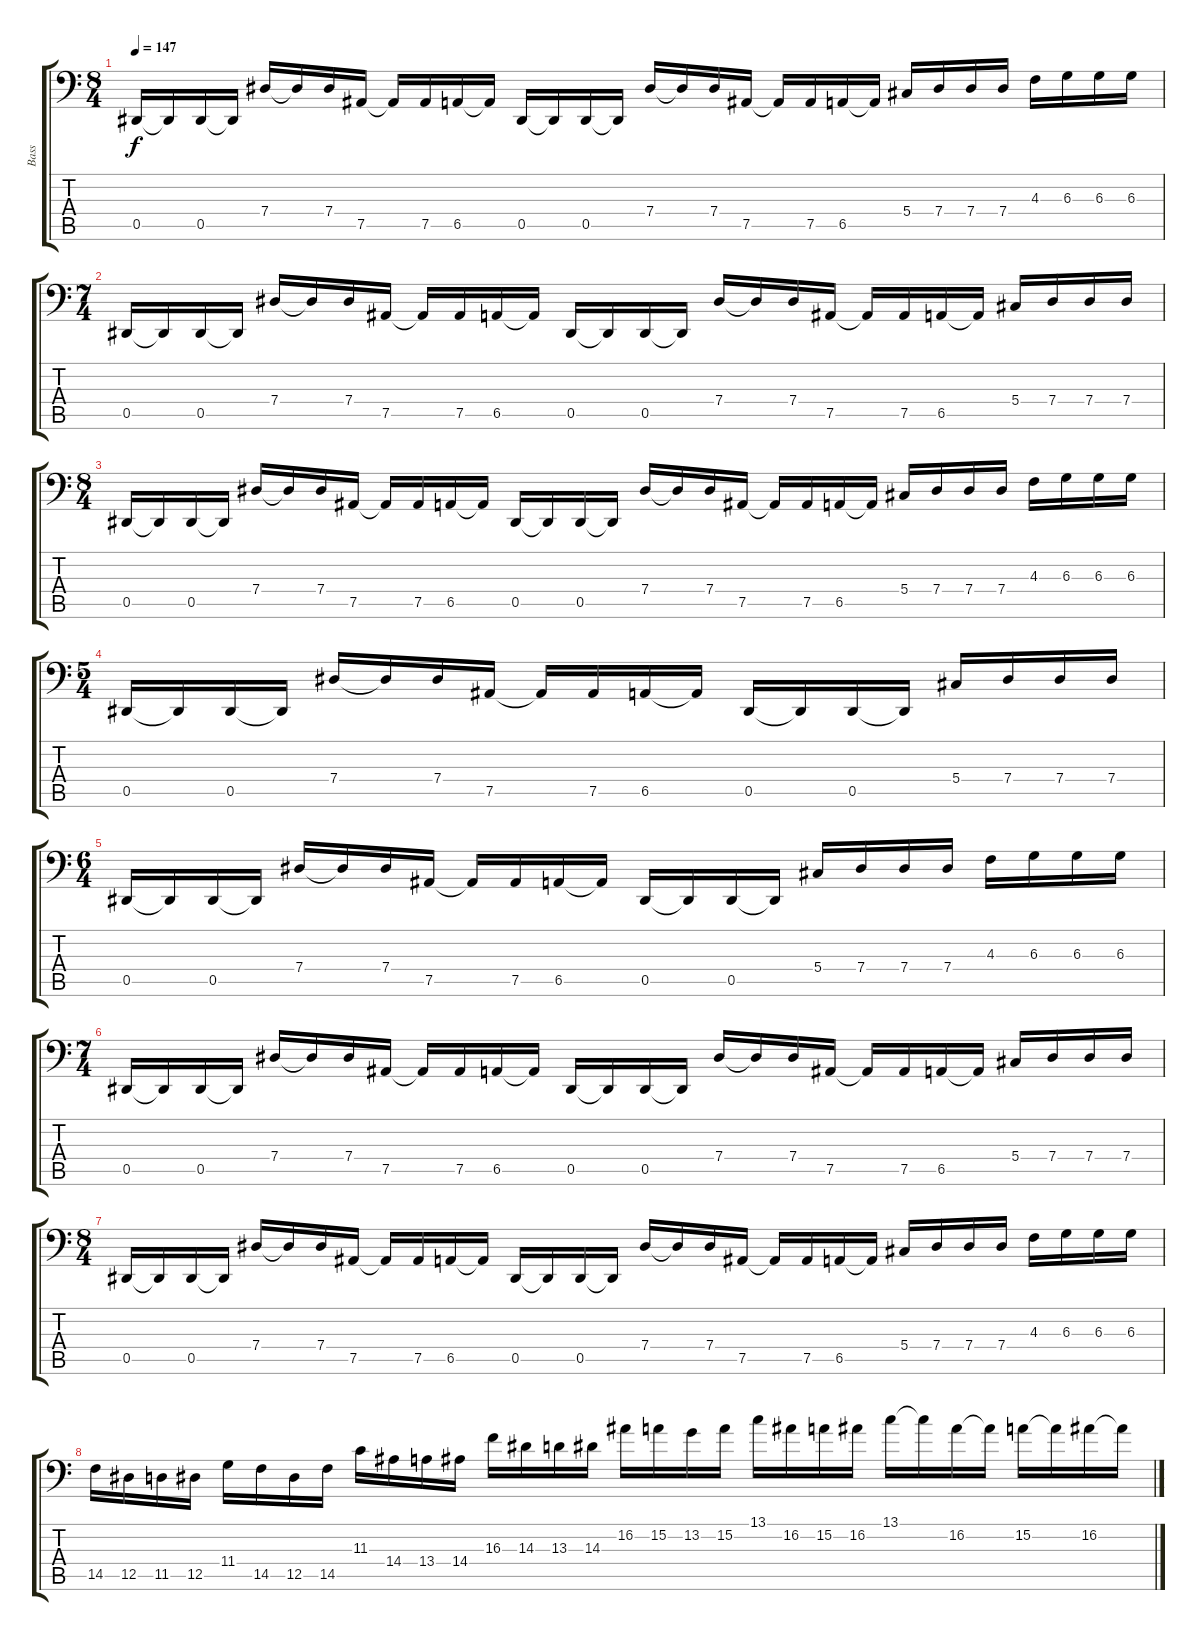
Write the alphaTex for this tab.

\track ("Bass" "Bass") {instrument electricbassfinger}
\staff {score tabs}
\tuning (B2 Gb2 Db2 Ab1 Eb1 Bb0) {hide}
\ts (8 4)
\tempo 147
\clef f4
\ks c
0.5.16{dy f} 0.5{t}.16 0.5.16 0.5{t}.16 7.4.16 7.4{t}.16 7.4.16 7.5.16 7.5{t}.16 7.5.16 6.5.16 6.5{t}.16 0.5.16 0.5{t}.16 0.5.16 0.5{t}.16 7.4.16 7.4{t}.16 7.4.16 7.5.16 7.5{t}.16 7.5.16 6.5.16 6.5{t}.16 5.4.16 7.4.16 7.4.16 7.4.16 4.3.16 6.3.16 6.3.16 6.3.16 |
\ts (7 4)
0.5.16 0.5{t}.16 0.5.16 0.5{t}.16 7.4.16 7.4{t}.16 7.4.16 7.5.16 7.5{t}.16 7.5.16 6.5.16 6.5{t}.16 0.5.16 0.5{t}.16 0.5.16 0.5{t}.16 7.4.16 7.4{t}.16 7.4.16 7.5.16 7.5{t}.16 7.5.16 6.5.16 6.5{t}.16 5.4.16 7.4.16 7.4.16 7.4.16 |
\ts (8 4)
0.5.16 0.5{t}.16 0.5.16 0.5{t}.16 7.4.16 7.4{t}.16 7.4.16 7.5.16 7.5{t}.16 7.5.16 6.5.16 6.5{t}.16 0.5.16 0.5{t}.16 0.5.16 0.5{t}.16 7.4.16 7.4{t}.16 7.4.16 7.5.16 7.5{t}.16 7.5.16 6.5.16 6.5{t}.16 5.4.16 7.4.16 7.4.16 7.4.16 4.3.16 6.3.16 6.3.16 6.3.16 |
\ts (5 4)
0.5.16 0.5{t}.16 0.5.16 0.5{t}.16 7.4.16 7.4{t}.16 7.4.16 7.5.16 7.5{t}.16 7.5.16 6.5.16 6.5{t}.16 0.5.16 0.5{t}.16 0.5.16 0.5{t}.16 5.4.16 7.4.16 7.4.16 7.4.16 |
\ts (6 4)
0.5.16 0.5{t}.16 0.5.16 0.5{t}.16 7.4.16 7.4{t}.16 7.4.16 7.5.16 7.5{t}.16 7.5.16 6.5.16 6.5{t}.16 0.5.16 0.5{t}.16 0.5.16 0.5{t}.16 5.4.16 7.4.16 7.4.16 7.4.16 4.3.16 6.3.16 6.3.16 6.3.16 |
\ts (7 4)
0.5.16 0.5{t}.16 0.5.16 0.5{t}.16 7.4.16 7.4{t}.16 7.4.16 7.5.16 7.5{t}.16 7.5.16 6.5.16 6.5{t}.16 0.5.16 0.5{t}.16 0.5.16 0.5{t}.16 7.4.16 7.4{t}.16 7.4.16 7.5.16 7.5{t}.16 7.5.16 6.5.16 6.5{t}.16 5.4.16 7.4.16 7.4.16 7.4.16 |
\ts (8 4)
0.5.16 0.5{t}.16 0.5.16 0.5{t}.16 7.4.16 7.4{t}.16 7.4.16 7.5.16 7.5{t}.16 7.5.16 6.5.16 6.5{t}.16 0.5.16 0.5{t}.16 0.5.16 0.5{t}.16 7.4.16 7.4{t}.16 7.4.16 7.5.16 7.5{t}.16 7.5.16 6.5.16 6.5{t}.16 5.4.16 7.4.16 7.4.16 7.4.16 4.3.16 6.3.16 6.3.16 6.3.16 |
14.5.16 12.5.16 11.5.16 12.5.16 11.4.16 14.5.16 12.5.16 14.5.16 11.3.16 14.4.16 13.4.16 14.4.16 16.3.16 14.3.16 13.3.16 14.3.16 16.2.16 15.2.16 13.2.16 15.2.16 13.1.16 16.2.16 15.2.16 16.2.16 13.1.16 13.1{t}.16 16.2.16 16.2{t}.16 15.2.16 15.2{t}.16 16.2.16 16.2{t}.16
